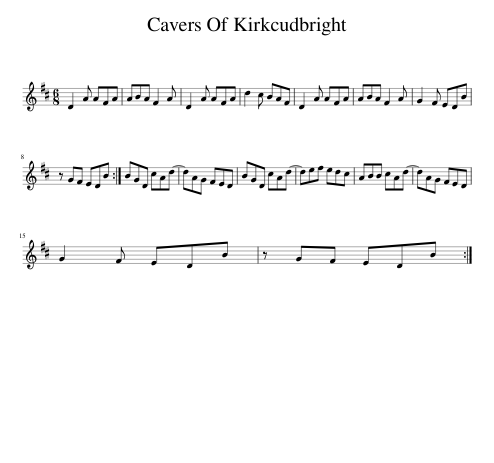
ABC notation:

X:1
L:1/8
M:6/8
I:linebreak $
K:D
V:1 treble
V:1
 D2 A AFA | ABA F2 A | D2 A AFA | d2 c BAF | D2 A AFA | %5
 ABA F2 A | G2 F EDB |$ z GF EDB :| BGD cAd- | dAG FED | %10
 BGD cAd- | def edc | ABB cAd- | dAG FED |$ G2 F EDB | %15
 z GF EDB :| %16
